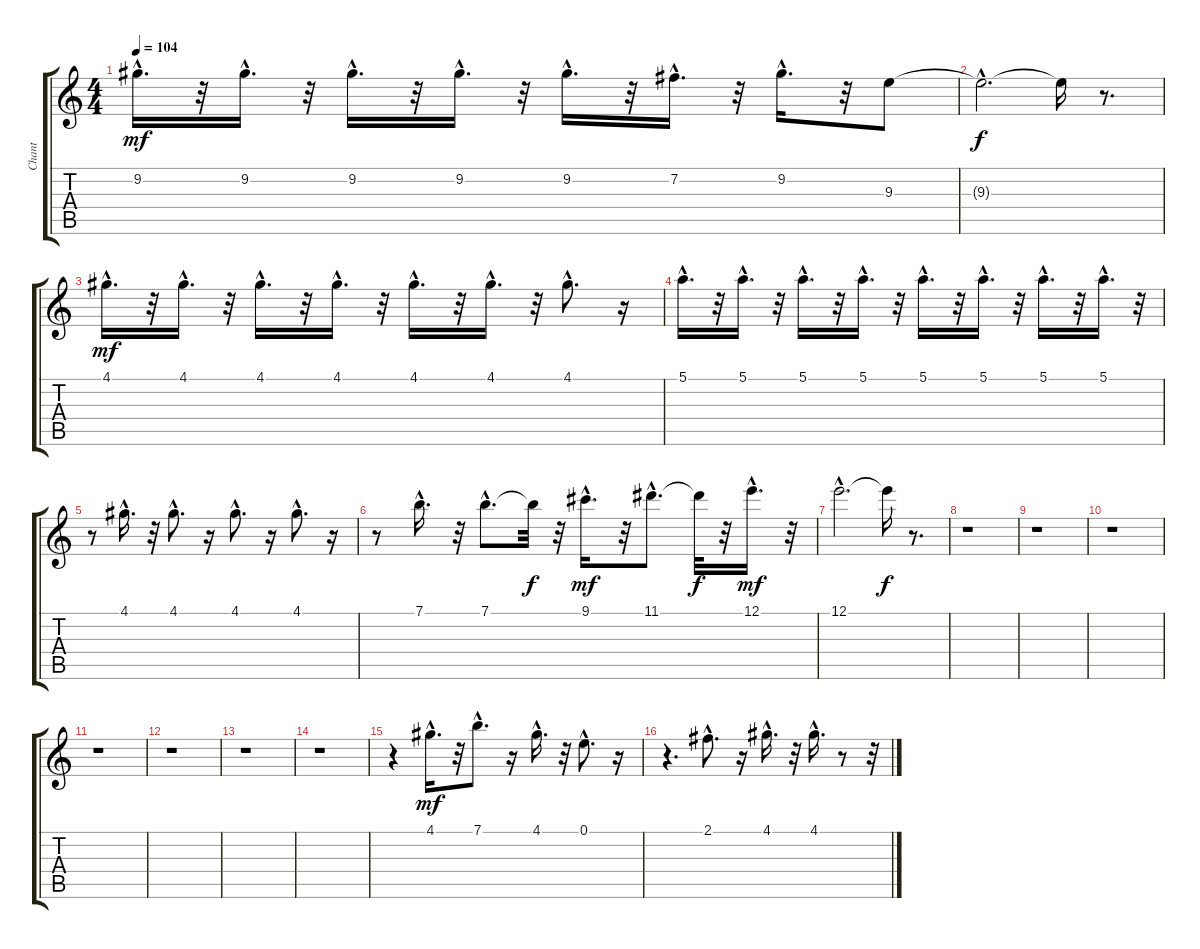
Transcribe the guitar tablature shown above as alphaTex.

\track ("Chant" "Chant") {instrument electricguitarjazz}
\staff {score tabs}
\tuning (E4 B3 G3 D3 A2 E2) {hide}
\ts (4 4)
\tempo 104
\clef g2
\ks c
9.2{hac}.16{d dy mf} r.32 9.2{hac}.16{d} r.32 9.2{hac}.16{d} r.32 9.2{hac}.16{d} r.32 9.2{hac}.16{d} r.32 7.2{hac}.16{d} r.32 9.2{hac}.16{d} r.32 9.3.8 |
9.3{hac t}.2{d dy f} 9.3{t}.16 r.8{d} |
4.1{hac}.16{d dy mf} r.32 4.1{hac}.16{d} r.32 4.1{hac}.16{d} r.32 4.1{hac}.16{d} r.32 4.1{hac}.16{d} r.32 4.1{hac}.16{d} r.32 4.1{hac}.8{d} r.16 |
5.1{hac}.16{d} r.32 5.1{hac}.16{d} r.32 5.1{hac}.16{d} r.32 5.1{hac}.16{d} r.32 5.1{hac}.16{d} r.32 5.1{hac}.16{d} r.32 5.1{hac}.16{d} r.32 5.1{hac}.16{d} r.32 |
r.8 4.1{hac}.16{d} r.32 4.1{hac}.8{d} r.16 4.1{hac}.8{d} r.16 4.1{hac}.8{d} r.16 |
r.8 7.1{hac}.16{d} r.32 7.1{hac}.8{d} 7.1{t}.32{dy f} r.32 9.1{hac}.16{d dy mf} r.32 11.1{hac}.8{d} 11.1{t}.32{dy f} r.32 12.1{hac}.16{d dy mf} r.32 |
12.1{hac}.2{d} 12.1{t}.16{dy f} r.8{d} |
r.1 |
r.1 |
r.1 |
r.1 |
r.1 |
r.1 |
r.1 |
r.4 4.1{hac}.16{d dy mf} r.32 7.1{hac}.8{d} r.16 4.1{hac}.16{d} r.32 0.1{hac}.8{d} r.16 |
r.4{d} 2.1{hac}.8{d} r.16 4.1{hac}.16{d} r.32 4.1{hac}.16{d} r.8 r.32
